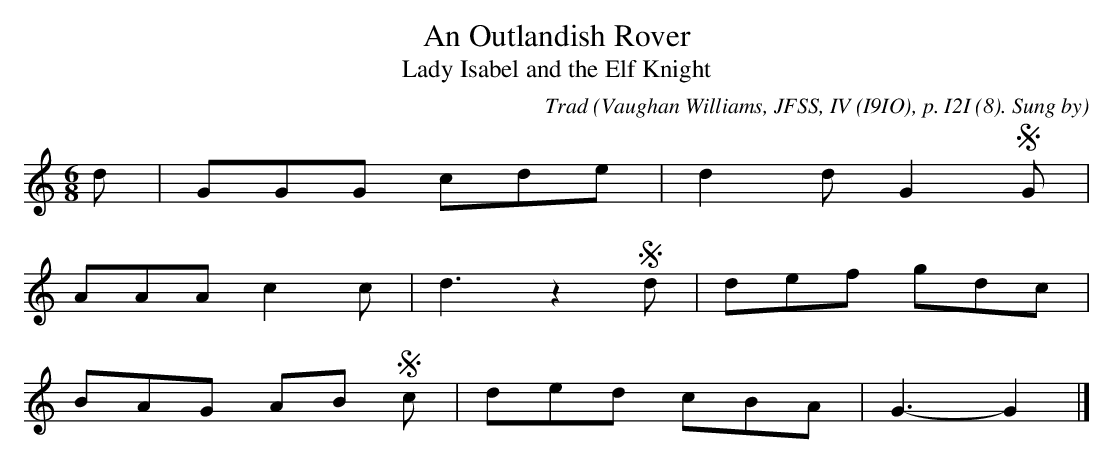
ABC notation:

X:1
T:An Outlandish Rover
T:Lady Isabel and the Elf Knight
C:Trad
O:Vaughan Williams, JFSS, IV (I9IO), p. I2I (8). Sung by
O:Mr. Verrall, Horsham, December 22, I904.
M:6/8
L:1/8
K:Gmix
d | GGG cde | d2 d G2 SG |
AAA c2 c | d3 z2 Sd | def gdc |
BAG AB Sc | ded cBA | G3-G2 |]
